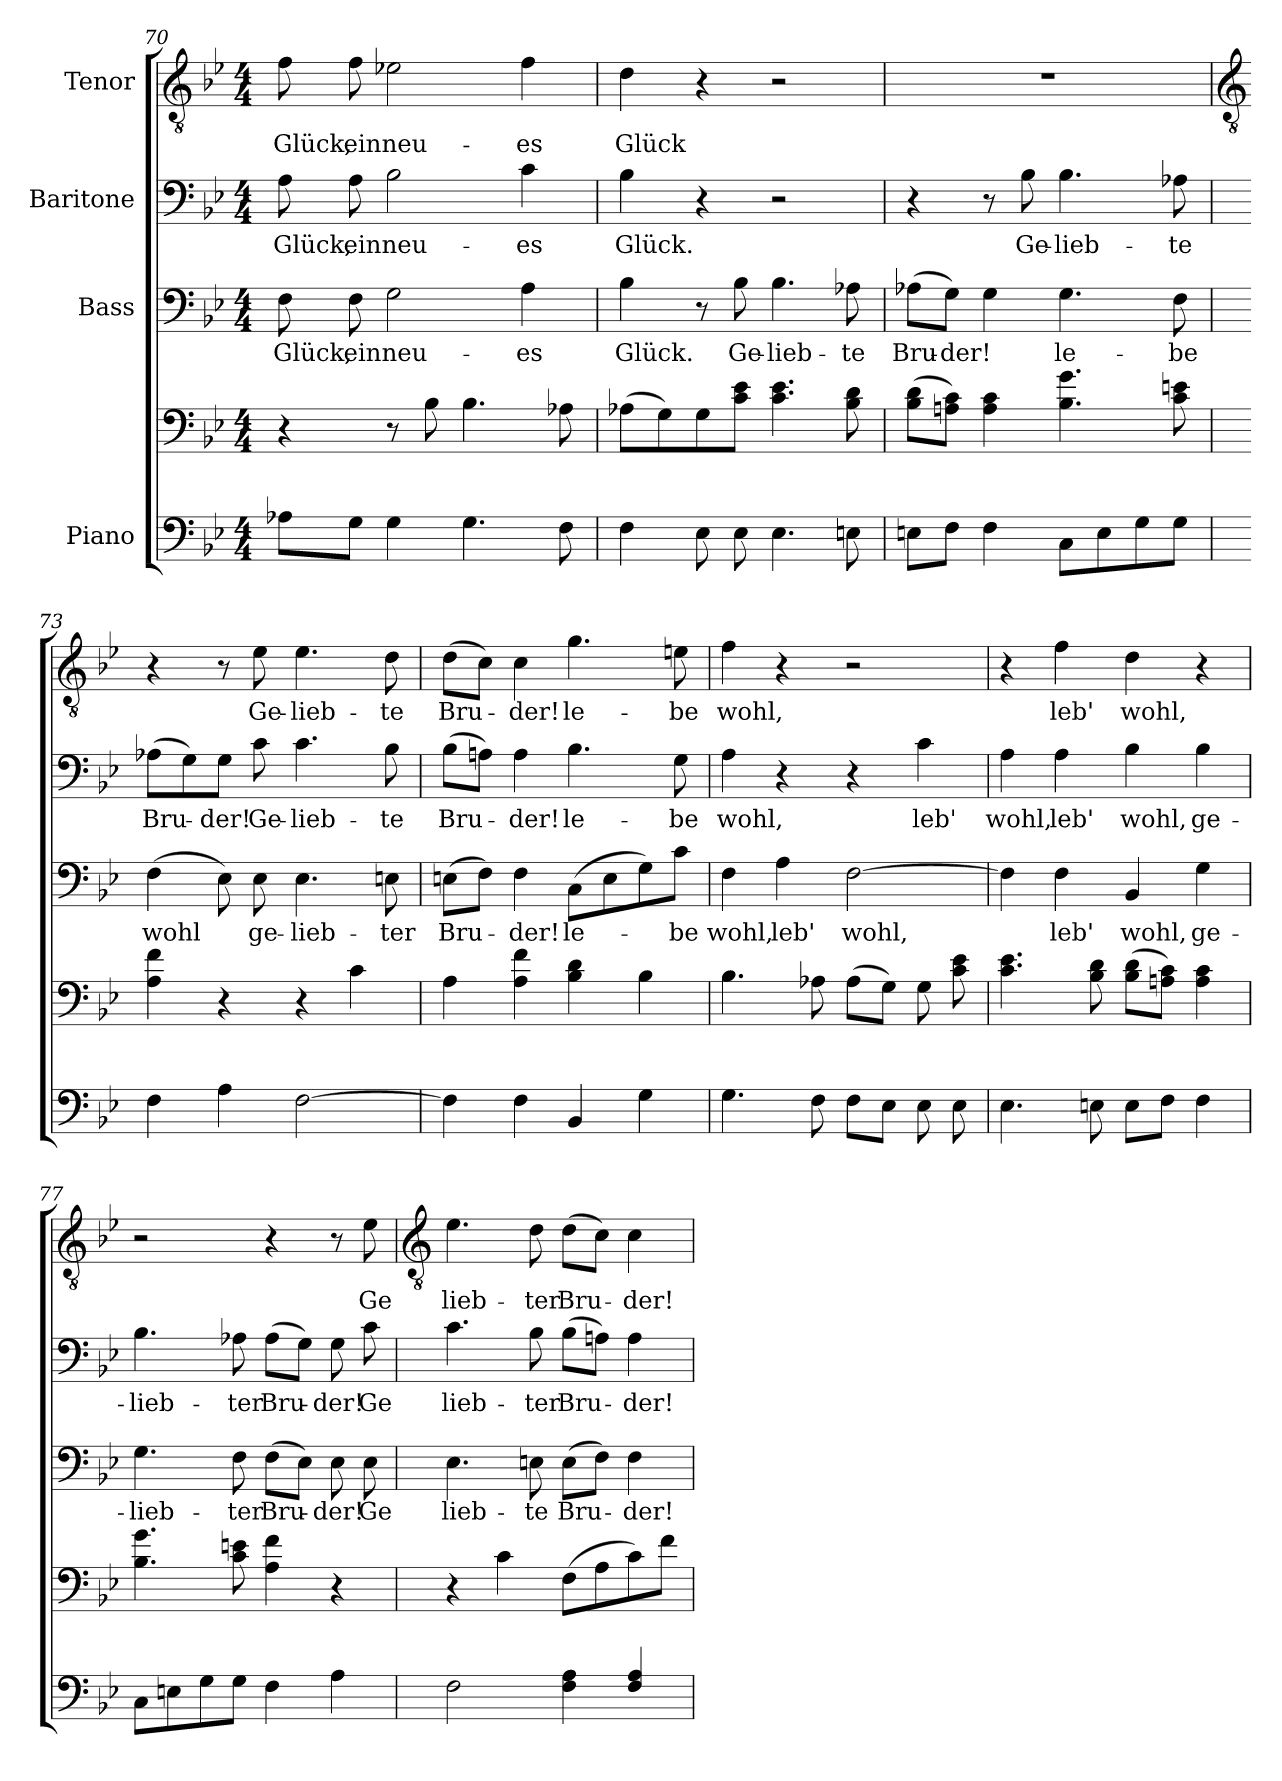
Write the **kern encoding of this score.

**kern	**kern	**kern	**text	**kern	**text	**kern	**text
*part4	*part4	*part3	*part3	*part2	*part2	*part1	*part1
*staff5	*staff4	*staff3	*staff3	*staff2	*staff2	*staff1	*staff1
*I"Piano	*	*I"Bass	*	*I"Baritone	*	*I"Tenor	*
*clefF4	*clefF4	*clefF4	*	*clefF4	*	*clefGv2	*
*k[b-e-]	*k[b-e-]	*k[b-e-]	*	*k[b-e-]	*	*k[b-e-]	*
*B-:	*B-:	*B-:	*	*B-:	*	*B-:	*
*M4/4	*M4/4	*M4/4	*	*M4/4	*	*M4/4	*
=70	=70	=70	=70	=70	=70	=70	=70
*	*^	*	*	*	*	*	*
!	!	!	!	!LO:LY:b	!	!LO:LY:b	!	!LO:LY:b
8A-X\L	4r	4ryy	8F\	Glück,	8A\	Glück,	8f\	Glück,
!	!	!	!	!LO:LY:b	!	!LO:LY:b	!	!LO:LY:b
8G\J	.	.	8F\	ein	8A\	ein	8f\	ein
!	!	!	!	!LO:LY:b	!	!LO:LY:b	!	!LO:LY:b
4G\	8r	4ryy	2G\	neu-	2B-\	neu-	2e-X\	neu-
.	8B-\	.	.	.	.	.	.	.
4.G\	4.B-\	4ryy	.	.	.	.	.	.
!	!	!	!	!LO:LY:b	!	!LO:LY:b	!	!LO:LY:b
.	.	4ryy	4A\	-es	4c\	-es	4f\	-es
8F\	8A-X\	.	.	.	.	.	.	.
*	*v	*v	*	*	*	*	*	*
!!LO:LB:g=z
=71	=71	=71	=71	=71	=71	=71	=71
!	!	!	!LO:LY:b	!	!LO:LY:b	!	!LO:LY:b
4F\	(>8A-X\L	4B-\	Glück.	4B-\	Glück.	4d\	Glück
.	8G\)	.	.	.	.	.	.
8E-\	8G\	8r	.	4r	.	4r	.
!	!	!	!LO:LY:b	!	!	!	!
8E-\	8c\ 8e-\J	8B-\	Ge-	.	.	.	.
!	!	!	!LO:LY:b	!	!	!	!
4.E-\	4.c\ 4.e-\	4.B-\	-lieb-	2r	.	2r	.
!	!	!	!LO:LY:b	!	!	!	!
8En\	8B-\ 8d\	8A-X\	-te	.	.	.	.
=72	=72	=72	=72	=72	=72	=72	=72
!	!	!	!LO:LY:b	!	!	!	!
8En\L	(>8B-\ 8d\L	(>8A-X\L	Bru-	4r	.	1r	.
!	!	!	!LO:LY:b	!	!	!	!
8F\J	8An\ 8c\J)	8G\J)	-der!	.	.	.	.
4F\	4A\ 4c\	4G\	.	8r	.	.	.
!	!	!	!	!	!LO:LY:b	!	!
.	.	.	.	8B-\	Ge-	.	.
!	!	!	!LO:LY:b	!	!LO:LY:b	!	!
8C\L	4.B-\ 4.g\	4.G\	le-	4.B-\	-lieb-	.	.
8E\	.	.	.	.	.	.	.
8G\	.	.	.	.	.	.	.
!	!	!	!LO:LY:b	!	!LO:LY:b	!	!
8G\J	8c\ 8en\	8F\	-be	8A-X\	-te	.	.
!!LO:LB:g=z
=73	=73	=73	=73	=73	=73	=73	=73
*	*	*	*	*	*	*clefGv2	*
!	!	!	!LO:LY:b	!	!LO:LY:b	!	!
4F\	4A\ 4f\	(>4F\	wohl	(>8A-X\L	Bru-	4r	.
.	.	.	.	8G\)	.	.	.
!	!	!	!	!	!LO:LY:b	!	!
4A\	4r	8E-\)	.	8G\J	-der!	8r	.
!	!	!	!LO:LY:b	!	!LO:LY:b	!	!LO:LY:b
.	.	8E-\	ge-	8c\	Ge-	8e-\	Ge-
!	!	!	!LO:LY:b	!	!LO:LY:b	!	!LO:LY:b
[2F\	4r	4.E-\	-lieb-	4.c\	-lieb-	4.e-\	-lieb-
.	4c\	.	.	.	.	.	.
!	!	!	!LO:LY:b	!	!LO:LY:b	!	!LO:LY:b
.	.	8En\	-ter	8B-\	-te	8d\	-te
=74	=74	=74	=74	=74	=74	=74	=74
!	!	!	!LO:LY:b	!	!LO:LY:b	!	!LO:LY:b
4F\]	4A\	(>8En\L	Bru-	(>8B-\L	Bru-	(>8d\L	Bru-
.	.	8F\J)	.	8An\J)	.	8c\J)	.
!	!	!	!LO:LY:b	!	!LO:LY:b	!	!LO:LY:b
4F\	4A\ 4f\	4F\	-der!	4A\	-der!	4c\	-der!
!	!	!	!LO:LY:b	!	!LO:LY:b	!	!LO:LY:b
4BB-/	4B-\ 4d\	(>8C\L	le-	4.B-\	le-	4.g\	le-
.	.	8E\	.	.	.	.	.
4G\	4B-\	8G\)	.	.	.	.	.
!	!	!	!LO:LY:b	!	!LO:LY:b	!	!LO:LY:b
.	.	8c\J	-be	8G\	-be	8en\	-be
=75	=75	=75	=75	=75	=75	=75	=75
!	!	!	!LO:LY:b	!	!LO:LY:b	!	!LO:LY:b
4.G\	4.B-\	4F\	wohl,	4A\	wohl,	4f\	wohl,
!	!	!	!LO:LY:b	!	!	!	!
.	.	4A\	leb'	4r	.	4r	.
8F\	8A-X\	.	.	.	.	.	.
!	!	!	!LO:LY:b	!	!	!	!
8F\L	(>8A-\L	[2F\	wohl,	4r	.	2r	.
8E-\J	8G\J)	.	.	.	.	.	.
!	!	!	!	!	!LO:LY:b	!	!
8E-\	8G\	.	.	4c\	leb'	.	.
8E-\	8c\ 8e-\	.	.	.	.	.	.
!!LO:LB:g=z
=76	=76	=76	=76	=76	=76	=76	=76
!	!	!	!	!	!LO:LY:b	!	!
4.E-\	4.c\ 4.e-\	4F\]	.	4A\	wohl,	4r	.
!	!	!	!LO:LY:b	!	!LO:LY:b	!	!LO:LY:b
.	.	4F\	leb'	4A\	leb'	4f\	leb'
8En\	8B-\ 8d\	.	.	.	.	.	.
!	!	!	!LO:LY:b	!	!LO:LY:b	!	!LO:LY:b
8E\L	(>8B-\ 8d\L	4BB-/	wohl,	4B-\	wohl,	4d\	wohl,
8F\J	8An\ 8c\J)	.	.	.	.	.	.
!	!	!	!LO:LY:b	!	!LO:LY:b	!	!
4F\	4A\ 4c\	4G\	ge-	4B-\	ge-	4r	.
=77	=77	=77	=77	=77	=77	=77	=77
!	!	!	!LO:LY:b	!	!LO:LY:b	!	!
8C\L	4.B-\ 4.g\	4.G\	-lieb-	4.B-\	-lieb-	2r	.
8En\	.	.	.	.	.	.	.
8G\	.	.	.	.	.	.	.
!	!	!	!LO:LY:b	!	!LO:LY:b	!	!
8G\J	8c\ 8en\	8F\	-ter	8A-X\	-ter	.	.
!	!	!	!LO:LY:b	!	!LO:LY:b	!	!
4F\	4A\ 4f\	(>8F\L	Bru-	(>8A-\L	Bru-	4r	.
.	.	8E-\J)	.	8G\J)	.	.	.
!	!	!	!LO:LY:b	!	!LO:LY:b	!	!
4A\	4r	8E-\	-der!	8G\	-der!	8r	.
!	!	!	!LO:LY:b	!	!LO:LY:b	!	!LO:LY:b
.	.	8E-\	Ge	8c\	Ge	8e-\	Ge
!!LO:LB:g=z
=78	=78	=78	=78	=78	=78	=78	=78
*	*	*	*	*	*	*clefGv2	*
!	!	!	!LO:LY:b	!	!LO:LY:b	!	!LO:LY:b
2F\	4r	4.E-\	lieb-	4.c\	lieb-	4.e-\	lieb-
.	4c\	.	.	.	.	.	.
!	!	!	!LO:LY:b	!	!LO:LY:b	!	!LO:LY:b
.	.	8En\	-te	8B-\	-ter	8d\	-ter
!	!	!	!LO:LY:b	!	!LO:LY:b	!	!LO:LY:b
4F\ 4A\	(>8F\L	(>8E\L	Bru-	(>8B-\L	Bru-	(>8d\L	Bru-
.	8A\	8F\J)	.	8An\J)	.	8c\J)	.
!	!	!	!LO:LY:b	!	!LO:LY:b	!	!LO:LY:b
4F/ 4A/	8c\)	4F\	-der!	4A\	-der!	4c\	-der!
.	8f\J	.	.	.	.	.	.
=	=	=	=	=	=	=	=
*-	*-	*-	*-	*-	*-	*-	*-
